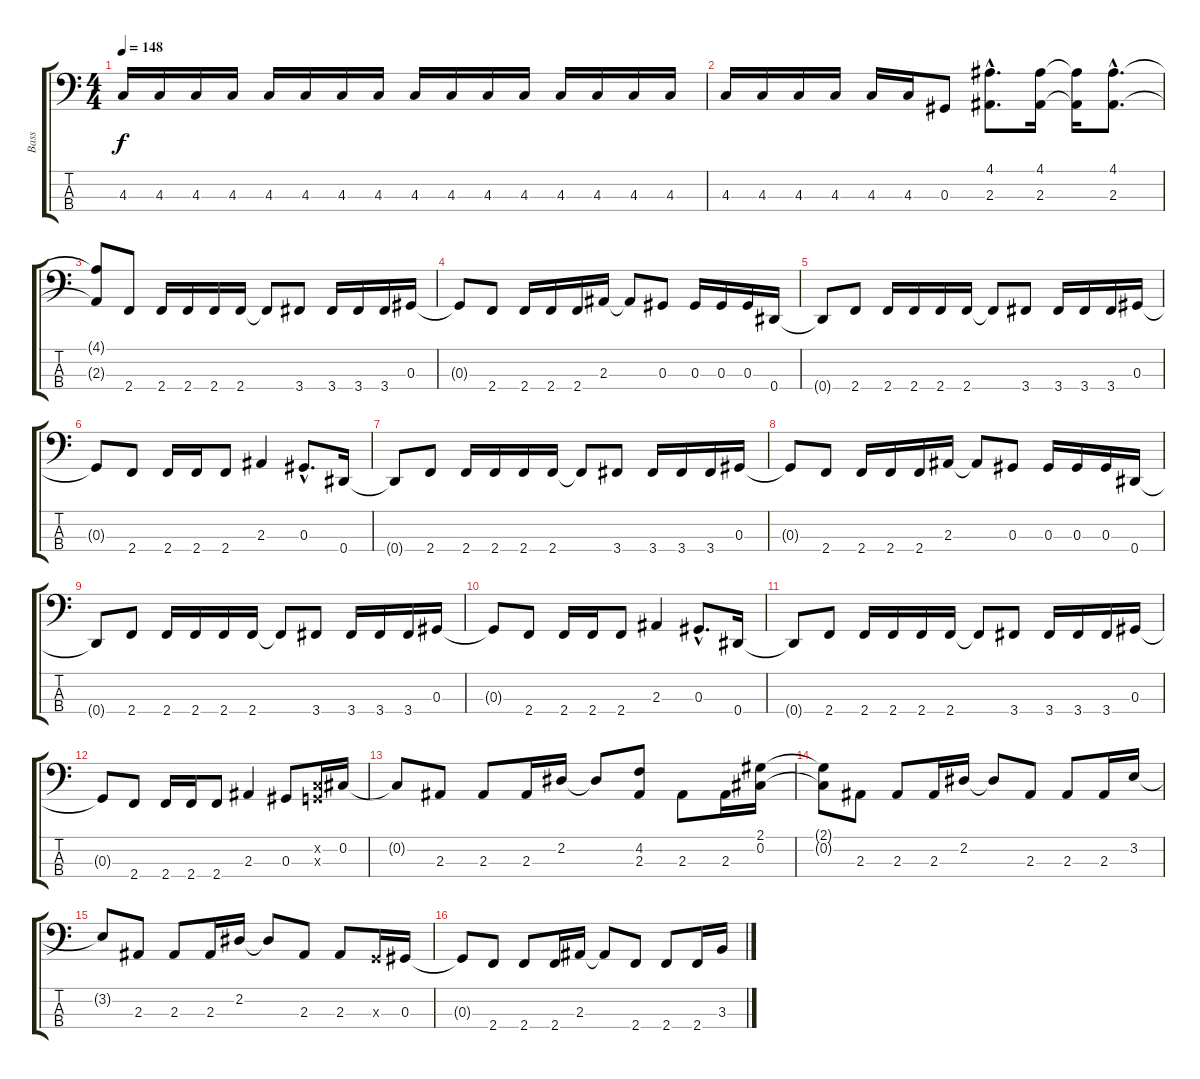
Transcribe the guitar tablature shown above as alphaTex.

\track ("Bass" "Bass") {instrument electricbassfinger}
\staff {score tabs}
\tuning (Gb2 Db2 Ab1 Eb1) {hide}
\ts (4 4)
\tempo 148
\clef f4
\ks c
4.3.16{dy f} 4.3.16 4.3.16 4.3.16 4.3.16 4.3.16 4.3.16 4.3.16 4.3.16 4.3.16 4.3.16 4.3.16 4.3.16 4.3.16 4.3.16 4.3.16 |
4.3.16 4.3.16 4.3.16 4.3.16 4.3.16 4.3.16 0.3.8 (4.1{hac} 2.3{hac}).8{d} (4.1 2.3).16 (4.1{t} 2.3{t}).16 (4.1{hac} 2.3{hac}).8{d} |
(4.1{t} 2.3{t}).8 2.4.8 2.4.16 2.4.16 2.4.16 2.4.16 2.4{t}.8 3.4.8 3.4.16 3.4.16 3.4.16 0.3.16 |
0.3{t}.8 2.4.8 2.4.16 2.4.16 2.4.16 2.3.16 2.3{t}.8 0.3.8 0.3.16 0.3.16 0.3.16 0.4.16 |
0.4{t}.8 2.4.8 2.4.16 2.4.16 2.4.16 2.4.16 2.4{t}.8 3.4.8 3.4.16 3.4.16 3.4.16 0.3.16 |
0.3{t}.8 2.4.8 2.4.16 2.4.16 2.4.8 2.3.4 0.3{hac}.8{d} 0.4.16 |
0.4{t}.8 2.4.8 2.4.16 2.4.16 2.4.16 2.4.16 2.4{t}.8 3.4.8 3.4.16 3.4.16 3.4.16 0.3.16 |
0.3{t}.8 2.4.8 2.4.16 2.4.16 2.4.16 2.3.16 2.3{t}.8 0.3.8 0.3.16 0.3.16 0.3.16 0.4.16 |
0.4{t}.8 2.4.8 2.4.16 2.4.16 2.4.16 2.4.16 2.4{t}.8 3.4.8 3.4.16 3.4.16 3.4.16 0.3.16 |
0.3{t}.8 2.4.8 2.4.16 2.4.16 2.4.8 2.3.4 0.3{hac}.8{d} 0.4.16 |
0.4{t}.8 2.4.8 2.4.16 2.4.16 2.4.16 2.4.16 2.4{t}.8 3.4.8 3.4.16 3.4.16 3.4.16 0.3.16 |
0.3{t}.8 2.4.8 2.4.16 2.4.16 2.4.8 2.3.4 0.3.8 (-1.2{x} -1.3{x}).16 0.2.16 |
0.2{t}.8 2.3.8 2.3.8 2.3.16 2.2.16 2.2{t}.8 (4.2 2.3).8 2.3.8 2.3.16 (2.1 0.2).16 |
(2.1{t} 0.2{t}).8 2.3.8 2.3.8 2.3.16 2.2.16 2.2{t}.8 2.3.8 2.3.8 2.3.16 3.2.16 |
3.2{t}.8 2.3.8 2.3.8 2.3.16 2.2.16 2.2{t}.8 2.3.8 2.3.8 -1.3{x}.16 0.3.16 |
0.3{t}.8 2.4.8 2.4.8 2.4.16 2.3.16 2.3{t}.8 2.4.8 2.4.8 2.4.16 3.3.16
